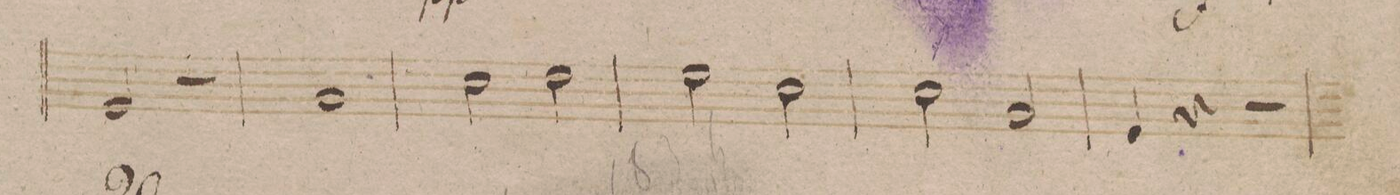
**kern	**dynam
*I"Corno 2do in F.	*
*clefG2	*
*k[b-]	*
*met(c|)	*
*M2/2	*
2A/	.
2r	.
=80	=80
1c/	.
=81	=81
2f\	.
2g\	.
=82	=82
2a\	.
2f\	.
=83	=83
2f\	.
2c/	.
=84	=84
4A/	.
4r	.
2r	.
=85	=85
*-	*-
